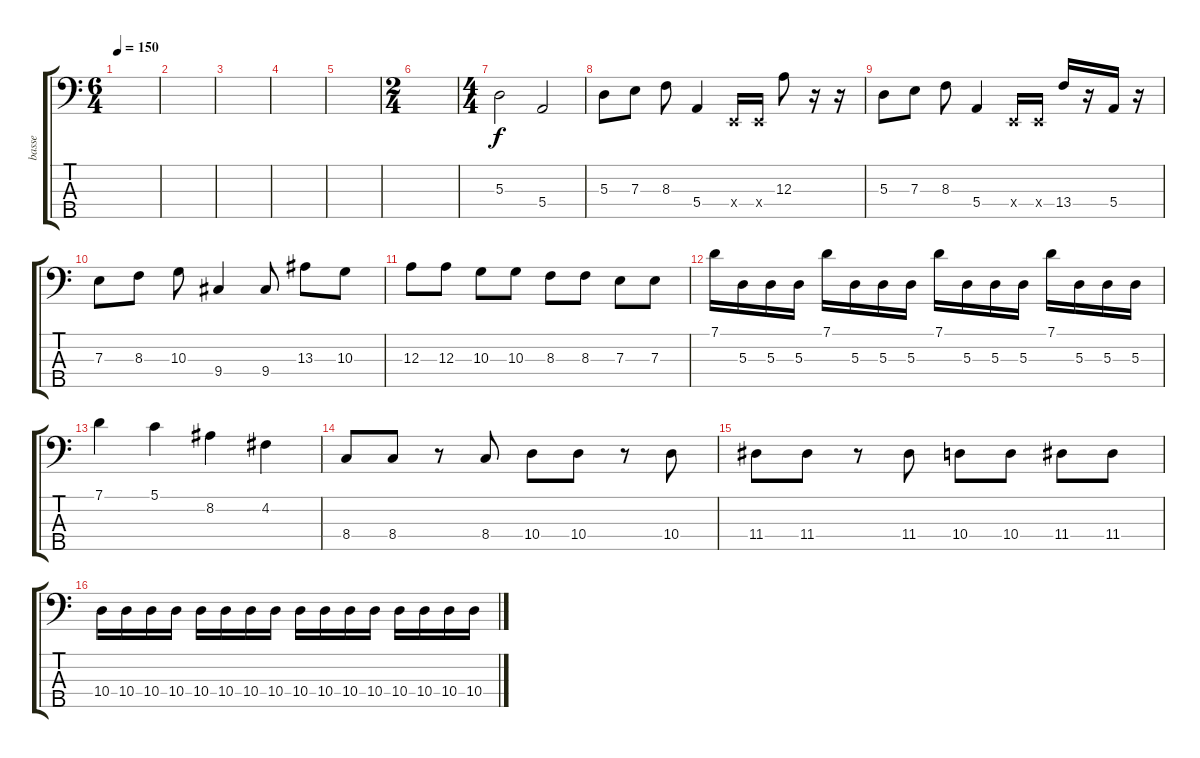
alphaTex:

\track ("basse" "basse") {instrument electricbassfinger}
\staff {score tabs}
\tuning (G2 D2 A1 E1 B0) {hide}
\ts (6 4)
\tempo 150
\clef f4
\ks c
|
|
|
|
|
\ts (2 4)
|
\ts (4 4)
5.3.2{instrument electricbassfinger} 5.4.2 |
5.3.8 7.3.8 8.3.8 5.4.4 0.4{x}.16 0.4{x}.16 12.3.8 r.16 r.16 |
5.3.8 7.3.8 8.3.8 5.4.4 0.4{x}.16 0.4{x}.16 13.4.16 r.16 5.4.16 r.16 |
7.3.8 8.3.8 10.3.8 9.4.4 9.4.8 13.3.8 10.3.8 |
12.3.8 12.3.8 10.3.8 10.3.8 8.3.8 8.3.8 7.3.8 7.3.8 |
7.1.16 5.3.16 5.3.16 5.3.16 7.1.16 5.3.16 5.3.16 5.3.16 7.1.16 5.3.16 5.3.16 5.3.16 7.1.16 5.3.16 5.3.16 5.3.16 |
7.1.4 5.1.4 8.2.4 4.2.4 |
8.4.8 8.4.8 r.8 8.4.8 10.4.8 10.4.8 r.8 10.4.8 |
11.4.8 11.4.8 r.8 11.4.8 10.4.8 10.4.8 11.4.8 11.4.8 |
10.4.16 10.4.16 10.4.16 10.4.16 10.4.16 10.4.16 10.4.16 10.4.16 10.4.16 10.4.16 10.4.16 10.4.16 10.4.16 10.4.16 10.4.16 10.4.16
